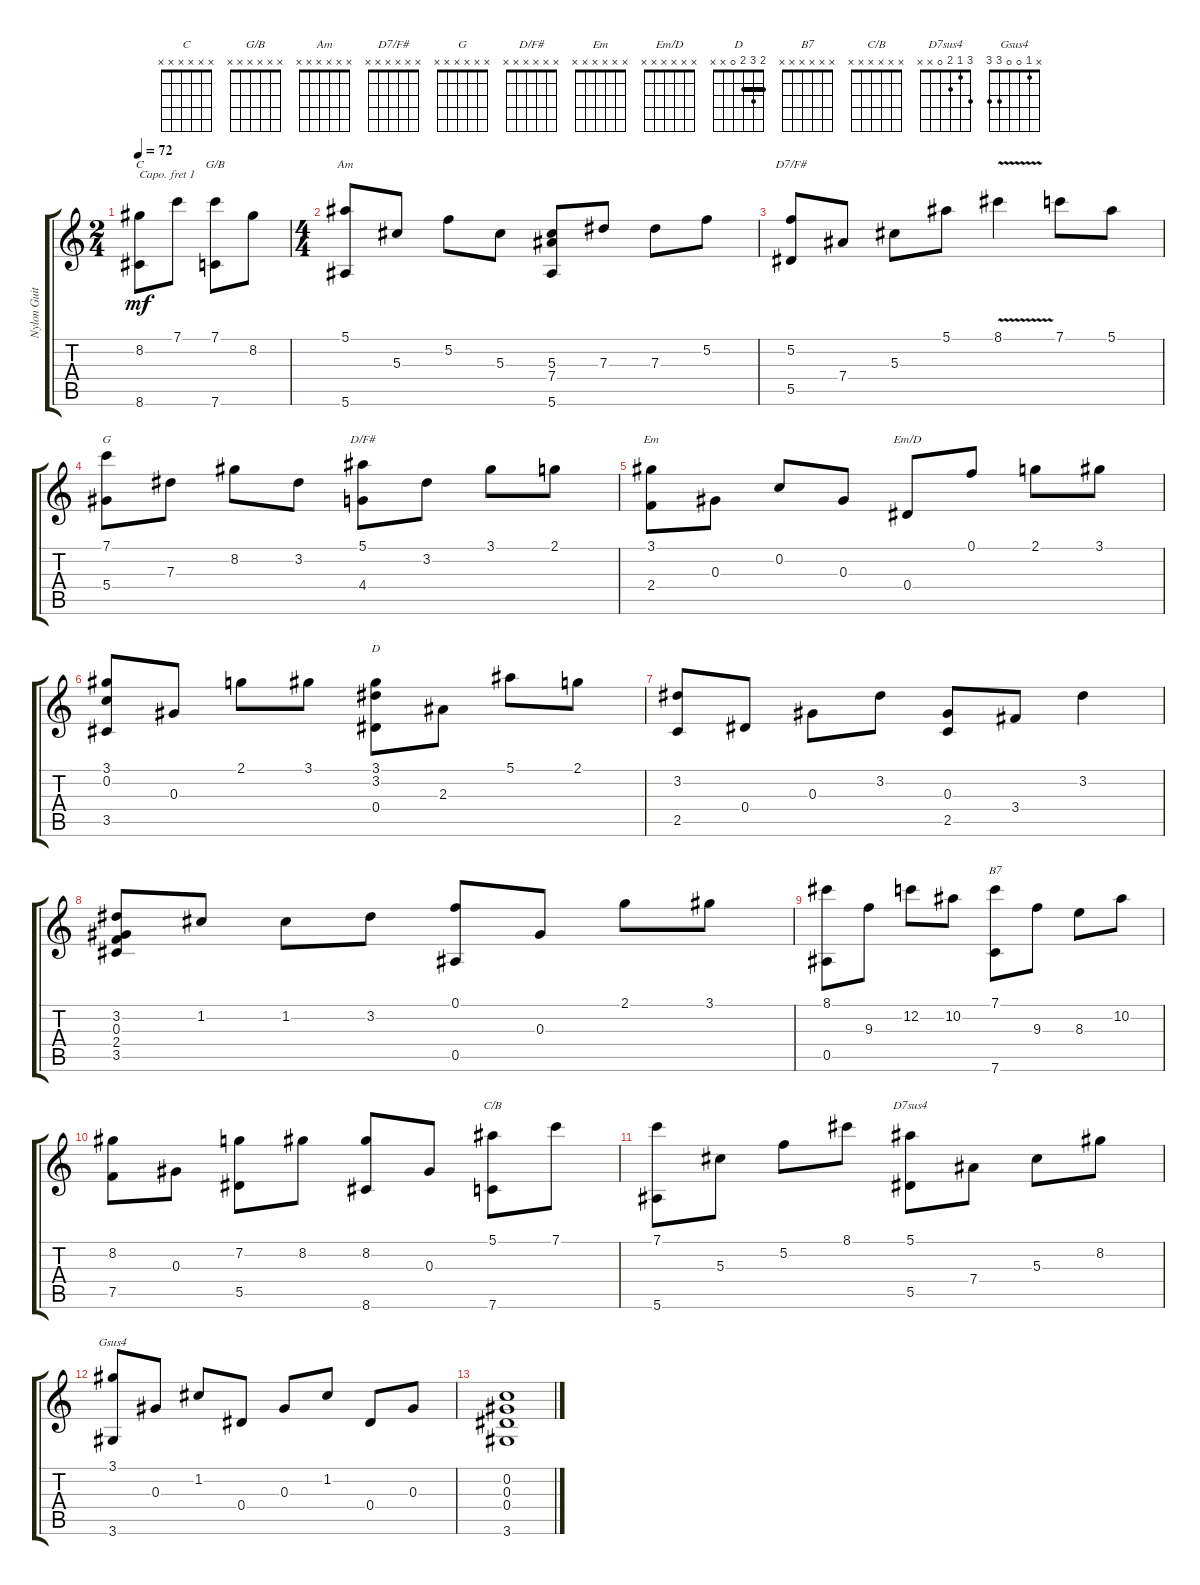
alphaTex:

\track ("Nylon Guitar" "Nylon Guit") {instrument acousticguitarnylon}
\staff {score tabs}
\capo 1
\tuning (E4 B3 G3 D3 A2 E2) {hide}
\chord ("C" x x x x x x)
\chord ("G/B" x x x x x x)
\chord ("Am" x x x x x x)
\chord ("D7/F#" x x x x x x)
\chord ("G" x x x x x x)
\chord ("D/F#" x x x x x x)
\chord ("Em" x x x x x x)
\chord ("Em/D" x x x x x x)
\chord ("D" 2 3 2 0 x x) {barre 2}
\chord ("B7" x x x x x x)
\chord ("C/B" x x x x x x)
\chord ("D7sus4" 3 1 2 0 x x)
\chord ("Gsus4" x 1 0 0 3 3)
\ts (2 4)
\tempo 72
\clef g2
\ks c
(8.2 8.6).8{ch "C" dy mf} 7.1.8 (7.1 7.6).8{ch "G/B"} 8.2.8 |
\ts (4 4)
(5.1 5.6).8{ch "Am"} 5.3.8 5.2.8 5.3.8 (5.3 7.4 5.6).8 7.3.8 7.3.8 5.2.8 |
(5.2 5.5).8{ch "D7/F#"} 7.4.8 5.3.8 5.1.8 8.1{v}.4 7.1.8 5.1.8 |
(7.1 5.4).8{ch "G"} 7.3.8 8.2.8 3.2.8 (5.1 4.4).8{ch "D/F#"} 3.2.8 3.1.8 2.1.8 |
(3.1 2.4).8{ch "Em"} 0.3.8 0.2.8 0.3.8 0.4.8{ch "Em/D"} 0.1.8 2.1.8 3.1.8 |
(3.1 0.2 3.5).8 0.3.8 2.1.8 3.1.8 (3.1 3.2 0.4).8{ch "D"} 2.3.8 5.1.8 2.1.8 |
(3.2 2.5).8 0.4.8 0.3.8 3.2.8 (0.3 2.5).8 3.4.8 3.2.4 |
(3.2 0.3 2.4 3.5).8 1.2.8 1.2.8 3.2.8 (0.1 0.5).8 0.3.8 2.1.8 3.1.8 |
(8.1 0.5).8 9.3.8 12.2.8 10.2.8 (7.1 7.6).8{ch "B7"} 9.3.8 8.3.8 10.2.8 |
(8.2 7.5).8 0.3.8 (7.2 5.5).8 8.2.8 (8.2 8.6).8 0.3.8 (5.1 7.6).8{ch "C/B"} 7.1.8 |
(7.1 5.6).8 5.3.8 5.2.8 8.1.8 (5.1 5.5).8{ch "D7sus4"} 7.4.8 5.3.8 8.2.8 |
(3.1 3.6).8{ch "Gsus4"} 0.3.8 1.2.8 0.4.8 0.3.8 1.2.8 0.4.8 0.3.8 |
(0.2 0.3 0.4 3.6).1
